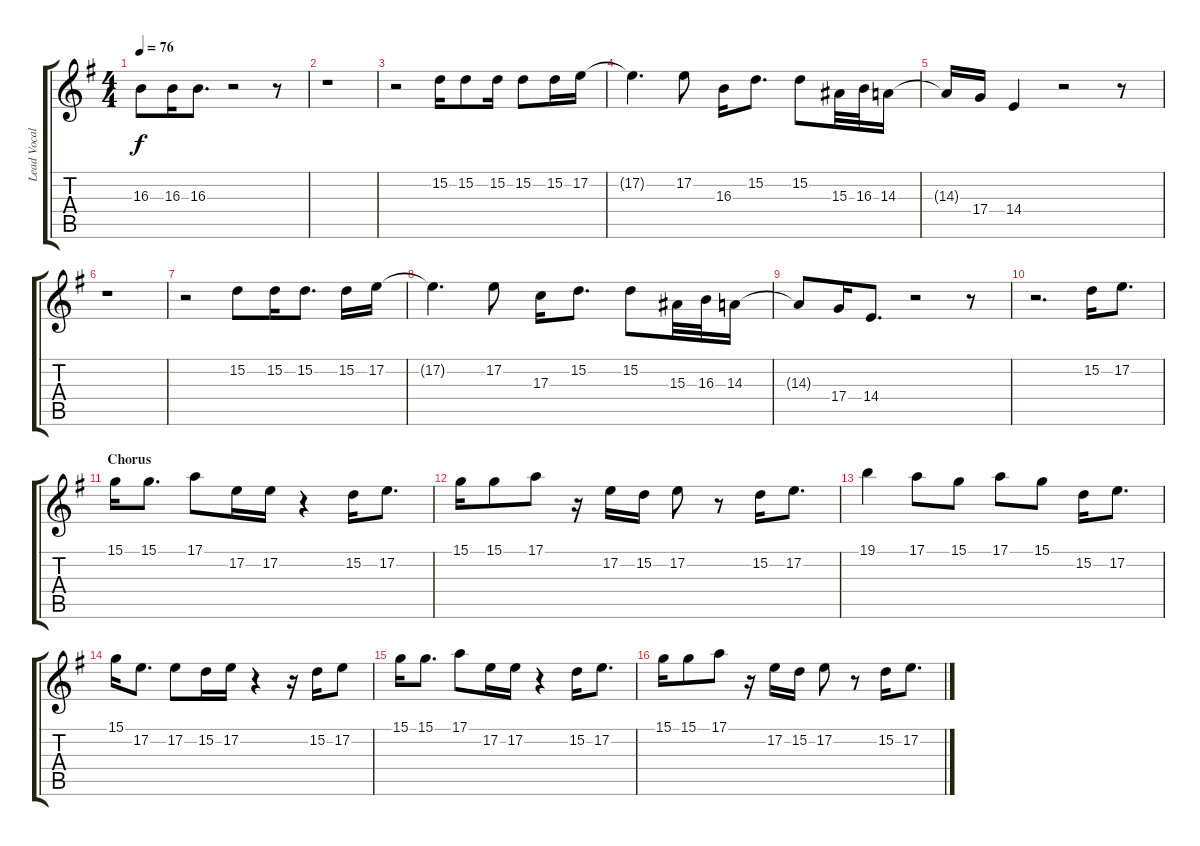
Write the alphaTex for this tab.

\track ("Lead Vocal" "Lead Vocal") {instrument flute}
\staff {score tabs}
\tuning (E4 B3 G3 D3 A2 E2) {hide}
\ts (4 4)
\tempo 76
\clef g2
\ks eminor
16.3{t}.8{dy f} 16.3.16 16.3.8{d} r.2 r.8 |
r.1 |
r.2 15.2.16 15.2.8 15.2.16 15.2.8 15.2.16 17.2.16 |
17.2{t}.4{d} 17.2.8 16.3.16 15.2.8{d} 15.2.8 15.3.32 16.3.32 14.3.16 |
14.3{t}.16 17.4.16 14.4.4 r.2 r.8 |
r.1 |
r.2 15.2.8 15.2.16 15.2.8{d} 15.2.16 17.2.16 |
17.2{t}.4{d} 17.2.8 17.3.16 15.2.8{d} 15.2.8 15.3.32 16.3.32 14.3.16 |
14.3{t}.8 17.4.16 14.4.8{d} r.2 r.8 |
r.2{d} 15.2.16 17.2.8{d} |
\section ("" "Chorus")
15.1.16 15.1.8{d} 17.1.8 17.2.16 17.2.16 r.4 15.2.16 17.2.8{d} |
15.1.16 15.1.8 17.1.8 r.16 17.2.16 15.2.16 17.2.8 r.8 15.2.16 17.2.8{d} |
19.1.4 17.1.8 15.1.8 17.1.8 15.1.8 15.2.16 17.2.8{d} |
15.1.16 17.2.8{d} 17.2.8 15.2.16 17.2.16 r.4 r.16 15.2.16 17.2.8 |
15.1.16 15.1.8{d} 17.1.8 17.2.16 17.2.16 r.4 15.2.16 17.2.8{d} |
15.1.16 15.1.8 17.1.8 r.16 17.2.16 15.2.16 17.2.8 r.8 15.2.16 17.2.8{d}
